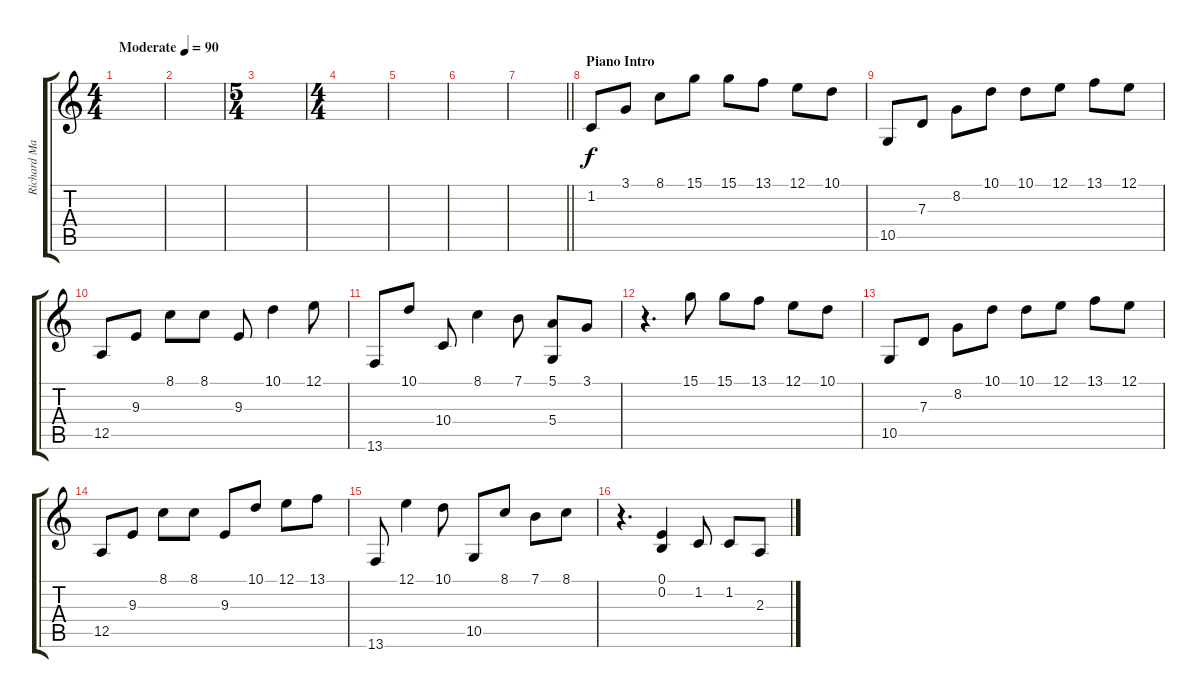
\track ("Richard Marx (Piano Right Hand)" "Richard Ma") {instrument acousticgrandpiano}
\staff {score tabs}
\tuning (E4 B3 G3 D3 A2 E2) {hide}
\ts (4 4)
\tempo (90 "Moderate")
\clef g2
\ks c
|
|
\ts (5 4)
|
\ts (4 4)
|
|
|
\barLineRight lightlight
|
\section ("" "Piano Intro")
1.2.8 3.1.8 8.1.8 15.1.8 15.1.8 13.1.8 12.1.8 10.1.8 |
10.5.8 7.3.8 8.2.8 10.1.8 10.1.8 12.1.8 13.1.8 12.1.8 |
12.5.8 9.3.8 8.1.8 8.1.8 9.3.8 10.1.4 12.1.8 |
13.6.8 10.1.8 10.4.8 8.1.4 7.1.8 (5.1 5.4).8 3.1.8 |
r.4{d} 15.1.8 15.1.8 13.1.8 12.1.8 10.1.8 |
10.5.8 7.3.8 8.2.8 10.1.8 10.1.8 12.1.8 13.1.8 12.1.8 |
12.5.8 9.3.8 8.1.8 8.1.8 9.3.8 10.1.8 12.1.8 13.1.8 |
13.6.8 12.1.4 10.1.8 10.5.8 8.1.8 7.1.8 8.1.8 |
r.4{d} (0.1 0.2).4{dy f} 1.2.8 1.2.8 2.3.8
